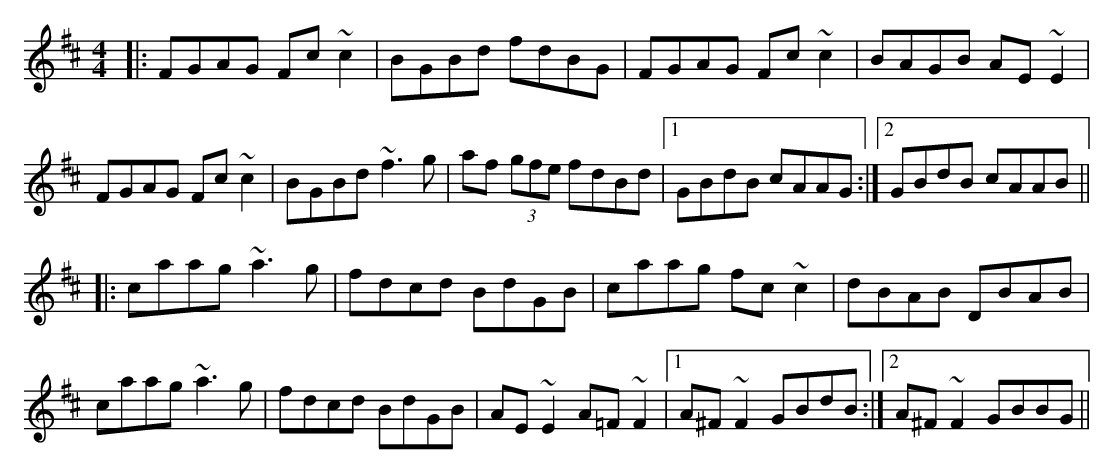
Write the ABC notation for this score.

X:1
M:4/4
K:D
|:FGAG Fc~c2|BGBd fdBG|FGAG Fc~c2|BAGB AE~E2|
FGAG Fc~c2|BGBd ~f3g|af (3gfe fdBd|1 GBdB cAAG:|2 GBdB cAAB||
|:caag ~a3g|fdcd BdGB|caag fc~c2|dBAB DBAB|
caag ~a3g|fdcd BdGB|AE~E2 A=F~F2|1 A^F~F2 GBdB:|2 A^F~F2 GBBG||
